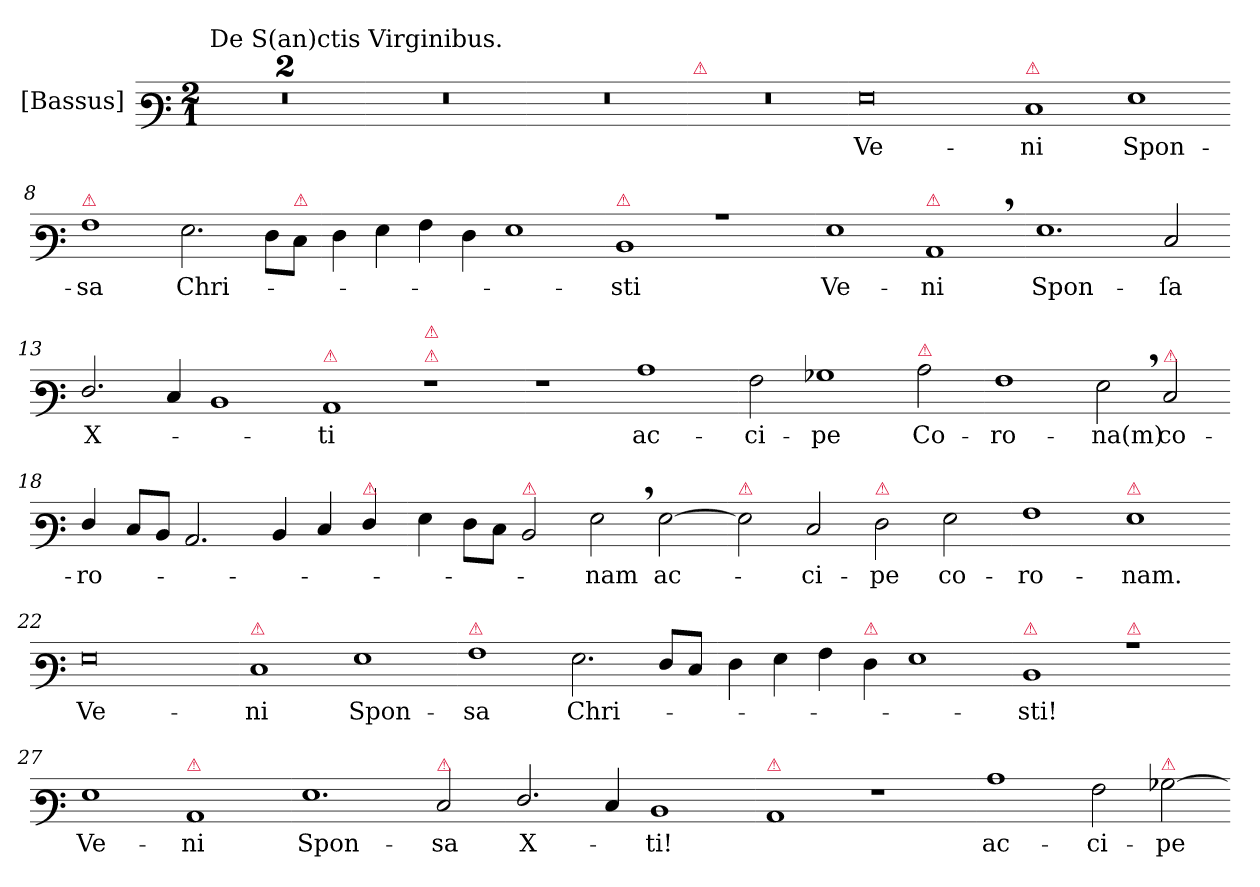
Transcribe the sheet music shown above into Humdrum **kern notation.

**kern	**text
*part1	*part1
*staff1	*staff1
*I"[Bassus]	*
*clefF3	*
*k[]	*
*M2/1	*
=1	=1
!LO:TX:a:t=De S(an)ctis Virginibus.	!
0r	.
=2-	=2-
0r	.
=3-	=3-
0r	.
=4-	=4-
0r	.
=5-	=5-
!LO:TX:a:color=crimson:t=⚠	!
0r	.
=6-	=6-
0G	Ve-
=7-	=7-
!LO:TX:a:color=crimson:t=⚠	!
1E	-ni
1G	Spon-
=8-	=8-
!LO:TX:a:color=crimson:t=⚠	!
1A	-sa
2.G\	Chri-
8F\L	.
!LO:TX:a:color=crimson:t=⚠	!
8E\J	.
=9-	=9-
4F\	.
4G\	.
4A\	.
4F\	.
1G	.
=10-	=10-
!LO:TX:a:color=crimson:t=⚠	!
1D	-sti
1rc	.
=11-	=11-
1G	Ve-
!LO:TX:a:color=crimson:t=⚠	!
1C,<	-ni
=12-	=12-
1.G	Spon-
2E/	-ſa
=13-	=13-
2.F/	X-
4E/	.
1D	.
=14-	=14-
!LO:TX:a:color=crimson:t=⚠	!
1C	-ti
!LO:TX:a:color=crimson:t=⚠	!
!LO:TX:a:color=crimson:t=⚠	!
1r	.
=15-	=15-
1r	.
1c	ac-
=16-	=16-
2A\	-ci-
1B-X	-pe
!LO:TX:a:color=crimson:t=⚠	!
2c\	Co-
=17-	=17-
1A	-ro-
2G,<\	-na(m)
!LO:TX:a:color=crimson:t=⚠	!
2E/	co-
=18-	=18-
4F/	-ro-
8E/L	.
8D/J	.
2.C/	.
4D/	.
4E/	.
!LO:TX:a:color=crimson:t=⚠	!
4F/	.
=19-	=19-
4G\	.
8F\L	.
8E\J	.
!LO:TX:a:color=crimson:t=⚠	!
2D/	.
2G,<\	-nam
[2G\	ac-
=20-	=20-
!LO:TX:a:color=crimson:t=⚠	!
2G\]	.
2E/	-ci-
!LO:TX:a:color=crimson:t=⚠	!
2F\	-pe
2G\	co-
=21-	=21-
1A	-ro-
!LO:TX:a:color=crimson:t=⚠	!
1G	-nam.
=22-	=22-
0G	Ve-
=23-	=23-
!LO:TX:a:color=crimson:t=⚠	!
1E	-ni
1G	Spon-
=24-	=24-
!LO:TX:a:color=crimson:t=⚠	!
1A	-sa
2.G\	Chri-
8F/L	.
8E/J	.
=25-	=25-
4F\	.
4G\	.
4A\	.
!LO:TX:a:color=crimson:t=⚠	!
4F\	.
1G	.
=26-	=26-
!LO:TX:a:color=crimson:t=⚠	!
1D	-sti!
!LO:TX:a:color=crimson:t=⚠	!
1rc	.
=27-	=27-
1G	Ve-
!LO:TX:a:color=crimson:t=⚠	!
1C	-ni
=28-	=28-
1.G	Spon-
!LO:TX:a:color=crimson:t=⚠	!
2E/	-sa
=29-	=29-
2.F/	X-
4E/	.
1D	-ti!
=30-	=30-
!LO:TX:a:color=crimson:t=⚠	!
1C	.
1r	.
=31-	=31-
1c	ac-
2A\	-ci-
!LO:TX:a:color=crimson:t=⚠	!
[2B-X\	-pe
=-	=-
*-	*-
